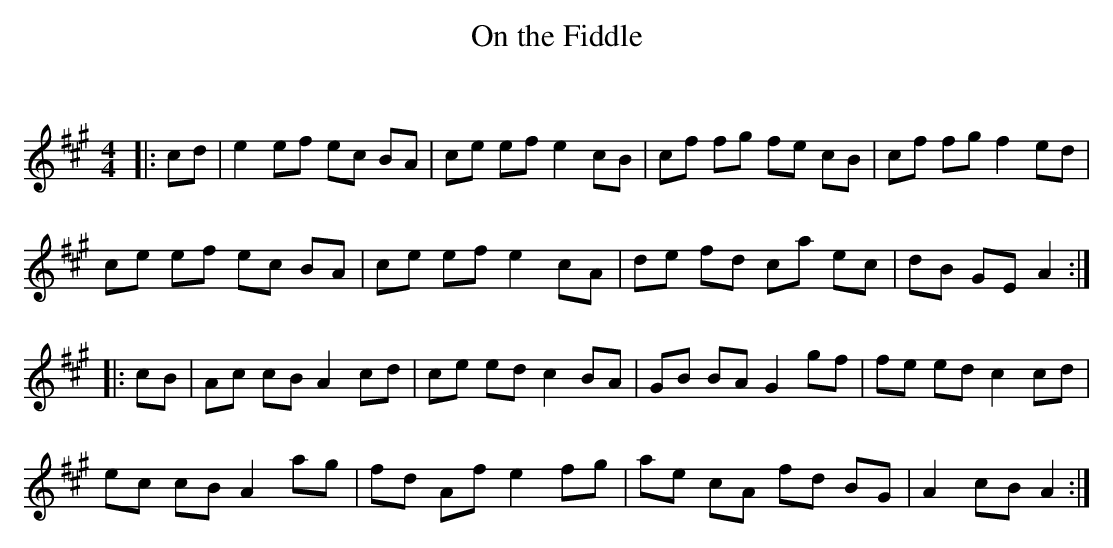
X:1
T: On the Fiddle
C:
Q: 232
K:A
M:4/4
L:1/8
|:cd|e2 ef ec BA|ce ef e2 cB|cf fg fe cB|cf fg f2 ed|
ce ef ec BA|ce ef e2 cA|de fd ca ec|dB GE A2:|
|:cB|Ac cB A2 cd|ce ed c2 BA|GB BA G2 gf|fe ed c2 cd|
ec cB A2 ag|fd Af e2 fg|ae cA fd BG|A2 cB A2:|
